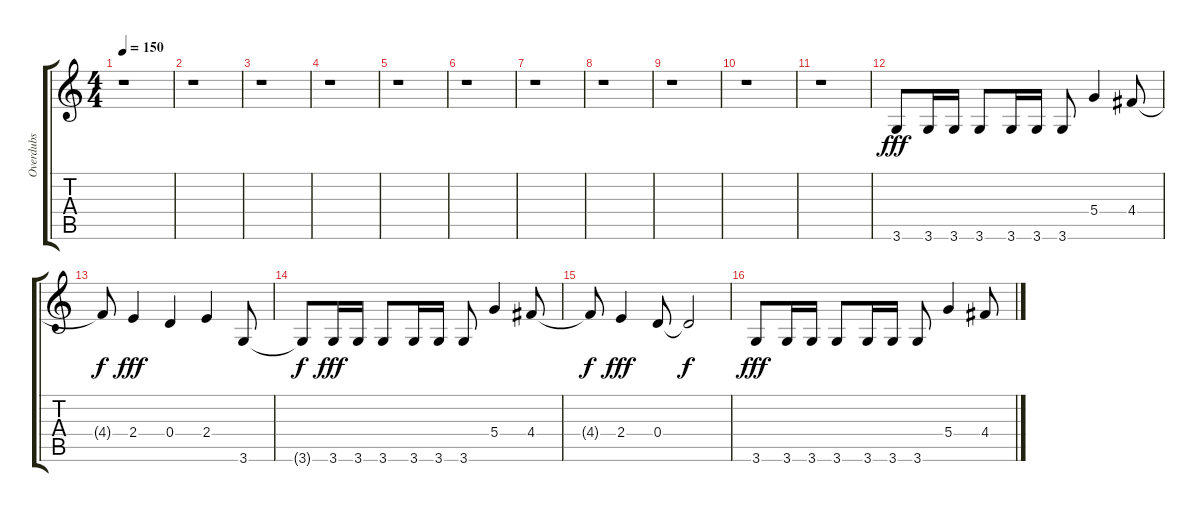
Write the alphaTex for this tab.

\track ("Overdubs" "Overdubs") {instrument overdrivenguitar}
\staff {score tabs}
\tuning (E4 B3 G3 D3 A2 E2) {hide}
\ts (4 4)
\tempo 150
\clef g2
\ks c
r.1{dy fff} |
r.1 |
r.1 |
r.1 |
r.1 |
r.1 |
r.1 |
r.1 |
r.1 |
r.1 |
r.1 |
3.6.8 3.6.16 3.6.16 3.6.8 3.6.16 3.6.16 3.6.8 5.4.4 4.4.8 |
4.4{t}.8{dy f} 2.4.4{dy fff} 0.4.4 2.4.4 3.6.8 |
3.6{t}.8{dy f} 3.6.16{dy fff} 3.6.16 3.6.8 3.6.16 3.6.16 3.6.8 5.4.4 4.4.8 |
4.4{t}.8{dy f} 2.4.4{dy fff} 0.4.8 0.4{t}.2{dy f} |
3.6.8{dy fff} 3.6.16 3.6.16 3.6.8 3.6.16 3.6.16 3.6.8 5.4.4 4.4.8
